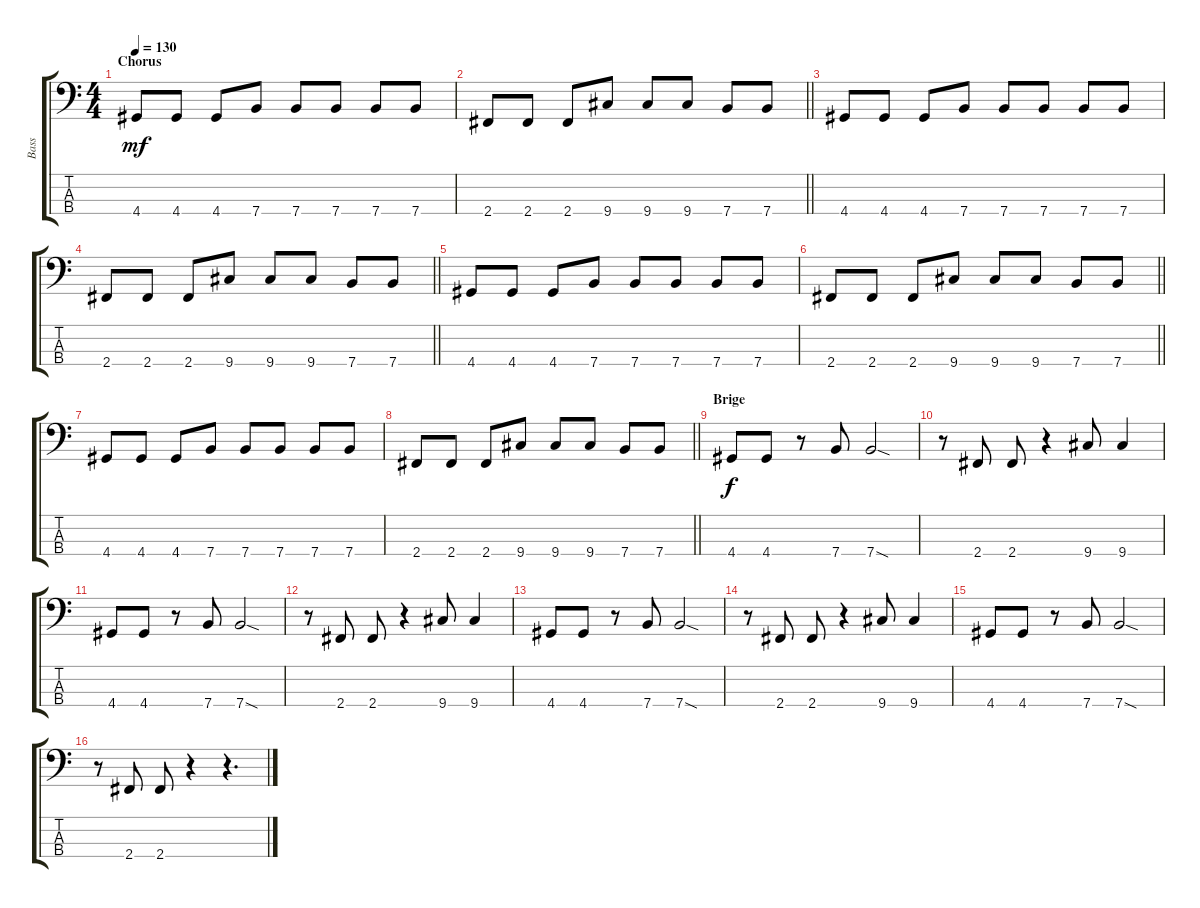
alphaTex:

\track ("Bass" "Bass") {instrument electricbasspick}
\staff {score tabs}
\tuning (G2 D2 A1 E1) {hide}
\ts (4 4)
\section ("" "Chorus")
\tempo 130
\clef f4
\ks c
4.4.8{dy mf} 4.4.8 4.4.8 7.4.8 7.4.8 7.4.8 7.4.8 7.4.8 |
\barLineRight lightlight
2.4.8 2.4.8 2.4.8 9.4.8 9.4.8 9.4.8 7.4.8 7.4.8 |
4.4.8 4.4.8 4.4.8 7.4.8 7.4.8 7.4.8 7.4.8 7.4.8 |
\barLineRight lightlight
2.4.8 2.4.8 2.4.8 9.4.8 9.4.8 9.4.8 7.4.8 7.4.8 |
4.4.8 4.4.8 4.4.8 7.4.8 7.4.8 7.4.8 7.4.8 7.4.8 |
\barLineRight lightlight
2.4.8 2.4.8 2.4.8 9.4.8 9.4.8 9.4.8 7.4.8 7.4.8 |
4.4.8 4.4.8 4.4.8 7.4.8 7.4.8 7.4.8 7.4.8 7.4.8 |
\barLineRight lightlight
2.4.8 2.4.8 2.4.8 9.4.8 9.4.8 9.4.8 7.4.8 7.4.8 |
\section ("" "Brige")
4.4.8{dy f} 4.4.8 r.8 7.4.8 7.4{sod}.2 |
r.8 2.4.8 2.4.8 r.4 9.4.8 9.4.4 |
4.4.8 4.4.8 r.8 7.4.8 7.4{sod}.2 |
r.8 2.4.8 2.4.8 r.4 9.4.8 9.4.4 |
4.4.8 4.4.8 r.8 7.4.8 7.4{sod}.2 |
r.8 2.4.8 2.4.8 r.4 9.4.8 9.4.4 |
4.4.8 4.4.8 r.8 7.4.8 7.4{sod}.2 |
r.8 2.4.8 2.4.8 r.4 r.4{d}
